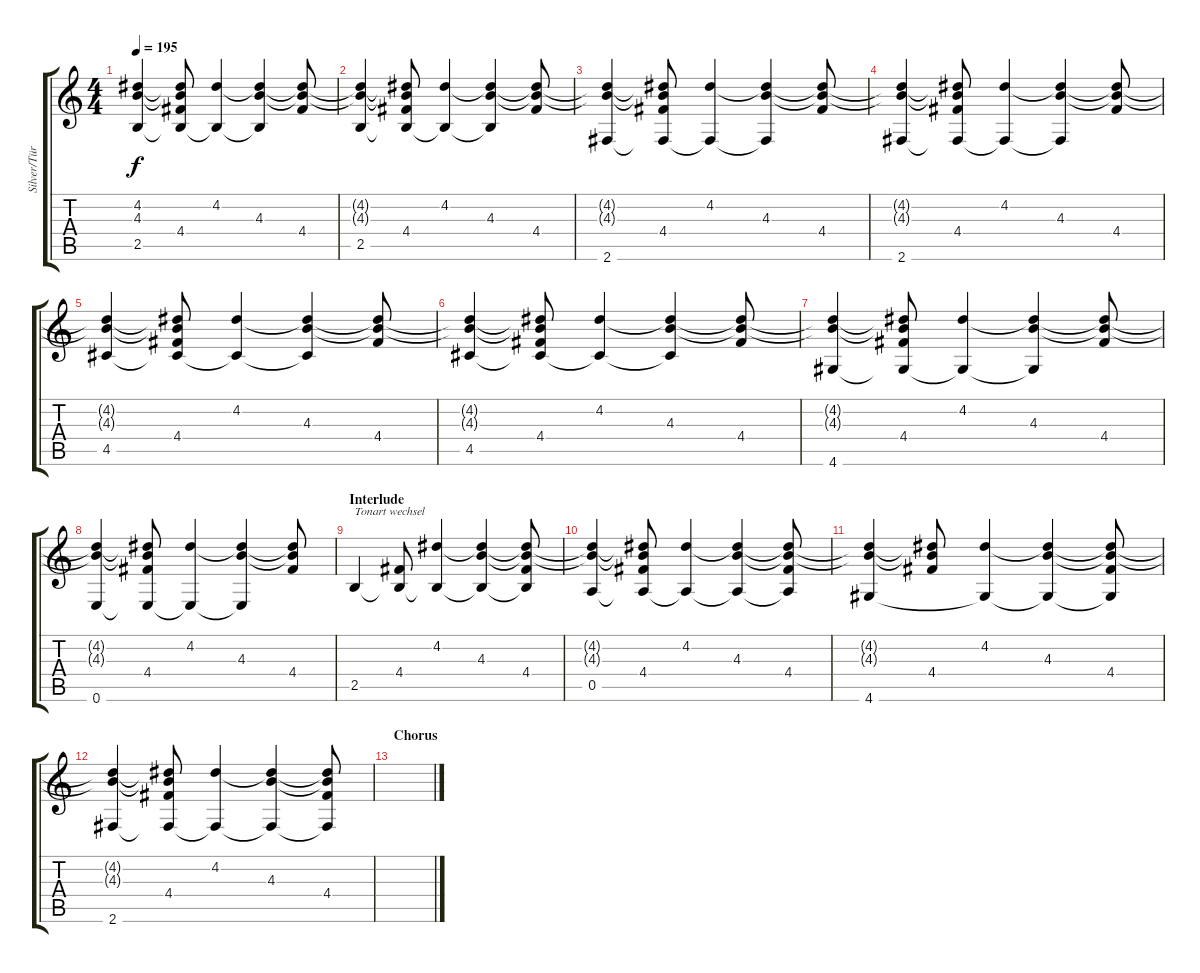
\track ("Silver/Türk" "Silver/Tür") {instrument electricguitarclean}
\staff {score tabs}
\tuning (E4 B3 G3 D3 A2 E2) {hide}
\ts (4 4)
\tempo 195
\clef g2
\ks c
(4.2{t} 4.3{t} 2.5).4{dy f} (4.2{t} 4.3{t} 4.4 2.5{t}).8 (4.2 2.5{t}).4 (4.2{t} 4.3 2.5{t}).4 (4.2{t} 4.3{t} 4.4).8 |
(4.2{t} 4.3{t} 2.5).4 (4.2{t} 4.3{t} 4.4 2.5{t}).8 (4.2 2.5{t}).4 (4.2{t} 4.3 2.5{t}).4 (4.2{t} 4.3{t} 4.4).8 |
(4.2{t} 4.3{t} 2.6).4 (4.2{t} 4.3{t} 4.4 2.6{t}).8 (4.2 2.6{t}).4 (4.2{t} 4.3 2.6{t}).4 (4.2{t} 4.3{t} 4.4).8 |
(4.2{t} 4.3{t} 2.6).4 (4.2{t} 4.3{t} 4.4 2.6{t}).8 (4.2 2.6{t}).4 (4.2{t} 4.3 2.6{t}).4 (4.2{t} 4.3{t} 4.4).8 |
(4.2{t} 4.3{t} 4.5).4 (4.2{t} 4.3{t} 4.4 4.5{t}).8 (4.2 4.5{t}).4 (4.2{t} 4.3 4.5{t}).4 (4.2{t} 4.3{t} 4.4).8 |
(4.2{t} 4.3{t} 4.5).4 (4.2{t} 4.3{t} 4.4 4.5{t}).8 (4.2 4.5{t}).4 (4.2{t} 4.3 4.5{t}).4 (4.2{t} 4.3{t} 4.4).8 |
(4.2{t} 4.3{t} 4.6).4 (4.2{t} 4.3{t} 4.4 4.6{t}).8 (4.2 4.6{t}).4 (4.2{t} 4.3 4.6{t}).4 (4.2{t} 4.3{t} 4.4).8 |
(4.2{t} 4.3{t} 0.6).4 (4.2{t} 4.3{t} 4.4 0.6{t}).8 (4.2 0.6{t}).4 (4.2{t} 4.3 0.6{t}).4 (4.2{t} 4.3{t} 4.4).8 |
\section ("" "Interlude")
2.5.4{txt "Tonart wechsel"} (4.4 2.5{t}).8 (4.2 2.5{t}).4 (4.2{t} 4.3 2.5{t}).4 (4.2{t} 4.3{t} 4.4 2.5{t}).8 |
(4.2{t} 4.3{t} 0.5).4 (4.2{t} 4.3{t} 4.4 0.5{t}).8 (4.2 0.5{t}).4 (4.2{t} 4.3 0.5{t}).4 (4.2{t} 4.3{t} 4.4 0.5{t}).8 |
(4.2{t} 4.3{t} 4.6).4 (4.2{t} 4.3{t} 4.4).8 (4.2 4.6{t}).4 (4.2{t} 4.3 4.6{t}).4 (4.2{t} 4.3{t} 4.4 4.6{t}).8 |
(4.2{t} 4.3{t} 2.6).4 (4.2{t} 4.3{t} 4.4 2.6{t}).8 (4.2 2.6{t}).4 (4.2{t} 4.3 2.6{t}).4 (4.2{t} 4.3{t} 4.4 2.6{t}).8 |
\section ("" "Chorus")
